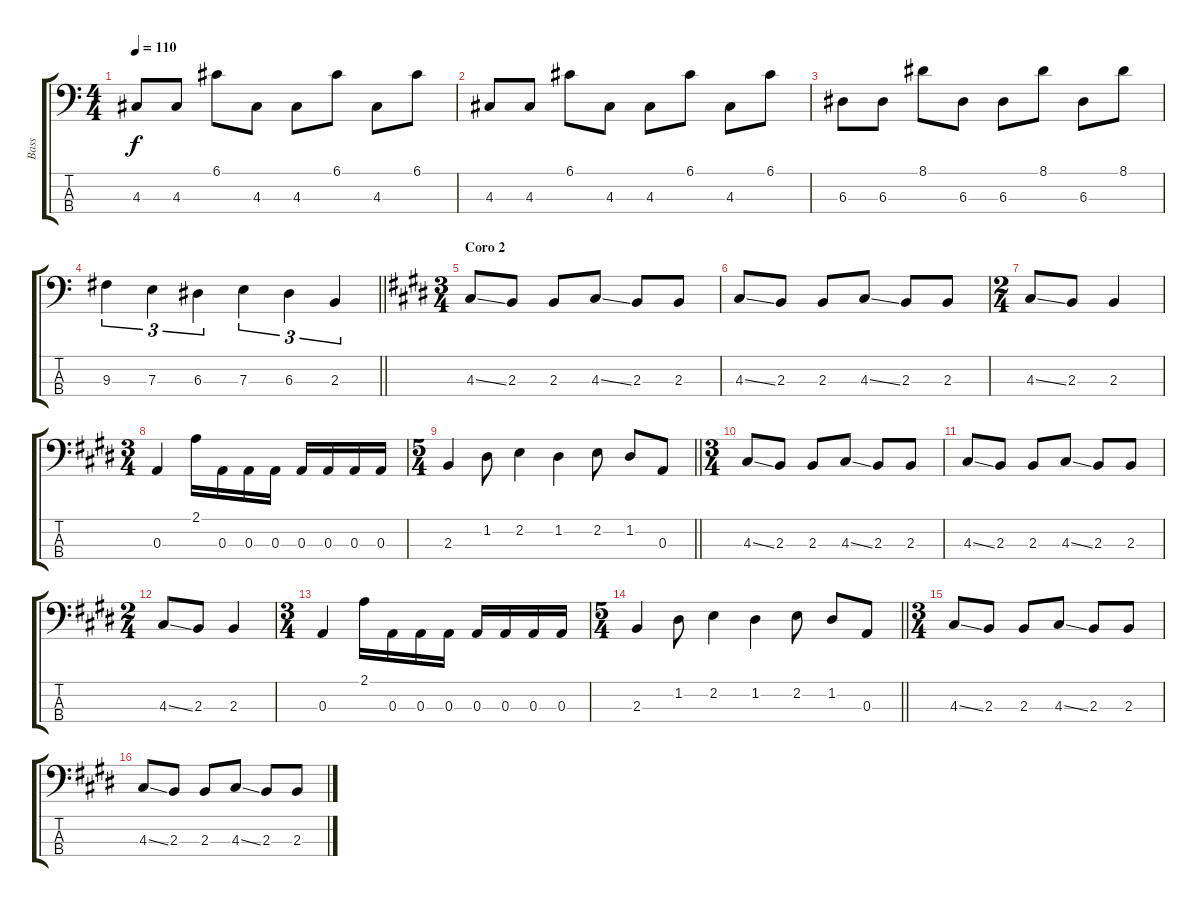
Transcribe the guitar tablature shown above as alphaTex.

\track ("Bass" "Bass") {instrument electricbassfinger}
\staff {score tabs}
\tuning (G2 D2 A1 E1) {hide}
\ts (4 4)
\tempo 110
\clef f4
\ks c
4.3.8{dy f} 4.3.8 6.1.8 4.3.8 4.3.8 6.1.8 4.3.8 6.1.8 |
4.3.8 4.3.8 6.1.8 4.3.8 4.3.8 6.1.8 4.3.8 6.1.8 |
6.3.8 6.3.8 8.1.8 6.3.8 6.3.8 8.1.8 6.3.8 8.1.8 |
\barLineRight lightlight
9.3.4{tu (3 2)} 7.3.4{tu (3 2)} 6.3.4{tu (3 2)} 7.3.4{tu (3 2)} 6.3.4{tu (3 2)} 2.3.4{tu (3 2)} |
\ts (3 4)
\section ("" "Coro 2")
\ks c#minor
4.3{ss}.8 2.3.8 2.3.8 4.3{ss}.8 2.3.8 2.3.8 |
4.3{ss}.8 2.3.8 2.3.8 4.3{ss}.8 2.3.8 2.3.8 |
\ts (2 4)
4.3{ss}.8 2.3.8 2.3.4 |
\ts (3 4)
0.3.4 2.1.16 0.3.16 0.3.16 0.3.16 0.3.16 0.3.16 0.3.16 0.3.16 |
\ts (5 4)
\barLineRight lightlight
2.3.4 1.2.8 2.2.4 1.2.4 2.2.8 1.2.8 0.3.8 |
\ts (3 4)
4.3{ss}.8 2.3.8 2.3.8 4.3{ss}.8 2.3.8 2.3.8 |
4.3{ss}.8 2.3.8 2.3.8 4.3{ss}.8 2.3.8 2.3.8 |
\ts (2 4)
4.3{ss}.8 2.3.8 2.3.4 |
\ts (3 4)
0.3.4 2.1.16 0.3.16 0.3.16 0.3.16 0.3.16 0.3.16 0.3.16 0.3.16 |
\ts (5 4)
\barLineRight lightlight
2.3.4 1.2.8 2.2.4 1.2.4 2.2.8 1.2.8 0.3.8 |
\ts (3 4)
4.3{ss}.8 2.3.8 2.3.8 4.3{ss}.8 2.3.8 2.3.8 |
4.3{ss}.8 2.3.8 2.3.8 4.3{ss}.8 2.3.8 2.3.8
